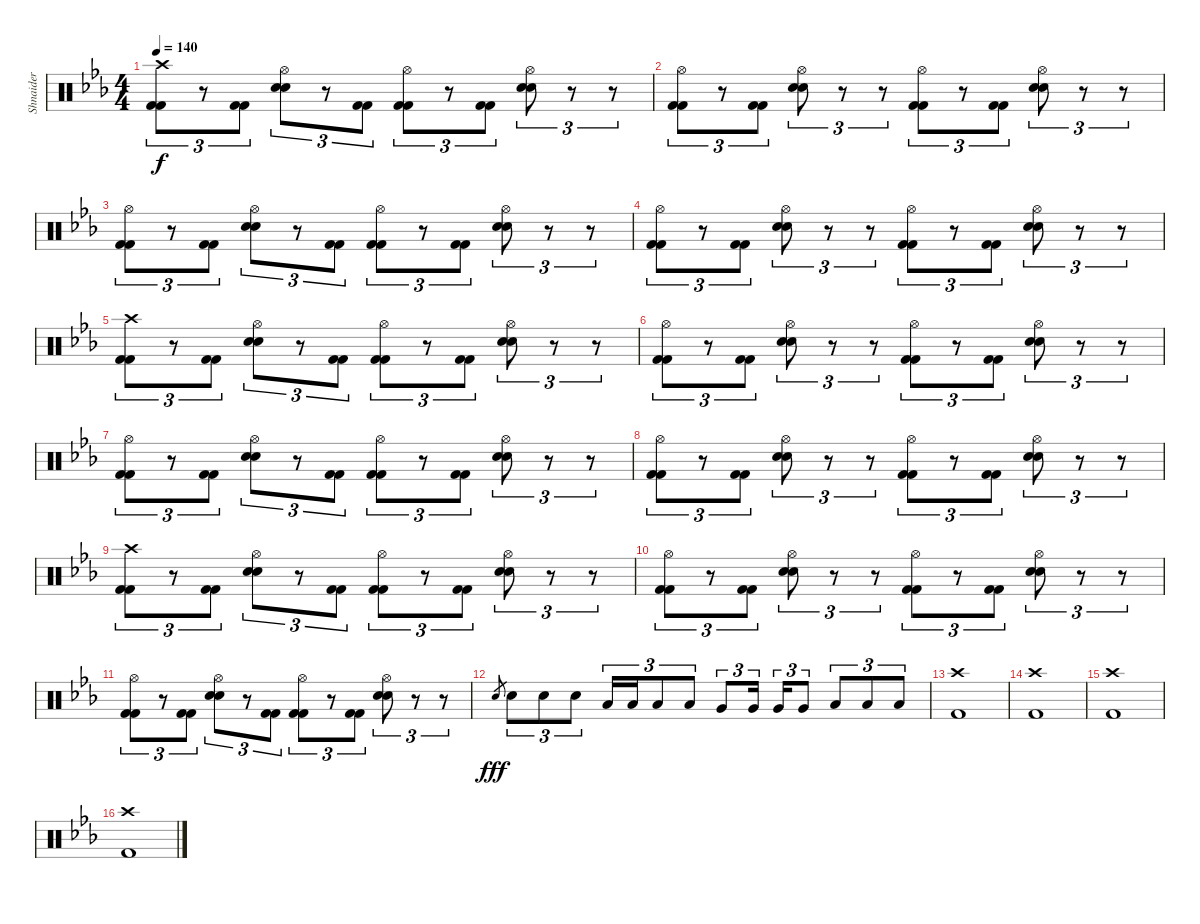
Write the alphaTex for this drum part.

\track ("Shnaider" "Shnaider") {instrument percussion}
\staff {score}
\articulation defaults
\ts (4 4)
\tempo 140
\clef neutral
\ks eb
("Kick (hit) 2" "Kick (hit) 2" "Crash high (hit)").8{tu (3 2) dy f} r.8{tu (3 2)} ("Kick (hit) 2" "Kick (hit) 2").8{tu (3 2)} ("Electric Snare (hit)" "Electric Snare (hit)" "Hi-Hat (open)").8{tu (3 2)} r.8{tu (3 2)} ("Kick (hit) 2" "Kick (hit) 2").8{tu (3 2)} ("Kick (hit) 2" "Kick (hit) 2" "Hi-Hat (open)").8{tu (3 2)} r.8{tu (3 2)} ("Kick (hit) 2" "Kick (hit) 2").8{tu (3 2)} ("Electric Snare (hit)" "Electric Snare (hit)" "Hi-Hat (open)").8{tu (3 2)} r.8{tu (3 2)} r.8{tu (3 2)} |
("Kick (hit) 2" "Kick (hit) 2" "Hi-Hat (open)").8{tu (3 2)} r.8{tu (3 2)} ("Kick (hit) 2" "Kick (hit) 2").8{tu (3 2)} ("Electric Snare (hit)" "Electric Snare (hit)" "Hi-Hat (open)").8{tu (3 2)} r.8{tu (3 2)} r.8{tu (3 2)} ("Kick (hit) 2" "Kick (hit) 2" "Hi-Hat (open)").8{tu (3 2)} r.8{tu (3 2)} ("Kick (hit) 2" "Kick (hit) 2").8{tu (3 2)} ("Electric Snare (hit)" "Electric Snare (hit)" "Hi-Hat (open)").8{tu (3 2)} r.8{tu (3 2)} r.8{tu (3 2)} |
("Kick (hit) 2" "Kick (hit) 2" "Hi-Hat (open)").8{tu (3 2)} r.8{tu (3 2)} ("Kick (hit) 2" "Kick (hit) 2").8{tu (3 2)} ("Electric Snare (hit)" "Electric Snare (hit)" "Hi-Hat (open)").8{tu (3 2)} r.8{tu (3 2)} ("Kick (hit) 2" "Kick (hit) 2").8{tu (3 2)} ("Kick (hit) 2" "Kick (hit) 2" "Hi-Hat (open)").8{tu (3 2)} r.8{tu (3 2)} ("Kick (hit) 2" "Kick (hit) 2").8{tu (3 2)} ("Electric Snare (hit)" "Electric Snare (hit)" "Hi-Hat (open)").8{tu (3 2)} r.8{tu (3 2)} r.8{tu (3 2)} |
("Kick (hit) 2" "Kick (hit) 2" "Hi-Hat (open)").8{tu (3 2)} r.8{tu (3 2)} ("Kick (hit) 2" "Kick (hit) 2").8{tu (3 2)} ("Electric Snare (hit)" "Electric Snare (hit)" "Hi-Hat (open)").8{tu (3 2)} r.8{tu (3 2)} r.8{tu (3 2)} ("Kick (hit) 2" "Kick (hit) 2" "Hi-Hat (open)").8{tu (3 2)} r.8{tu (3 2)} ("Kick (hit) 2" "Kick (hit) 2").8{tu (3 2)} ("Electric Snare (hit)" "Electric Snare (hit)" "Hi-Hat (open)").8{tu (3 2)} r.8{tu (3 2)} r.8{tu (3 2)} |
("Kick (hit) 2" "Kick (hit) 2" "Crash high (hit)").8{tu (3 2)} r.8{tu (3 2)} ("Kick (hit) 2" "Kick (hit) 2").8{tu (3 2)} ("Electric Snare (hit)" "Electric Snare (hit)" "Hi-Hat (open)").8{tu (3 2)} r.8{tu (3 2)} ("Kick (hit) 2" "Kick (hit) 2").8{tu (3 2)} ("Kick (hit) 2" "Kick (hit) 2" "Hi-Hat (open)").8{tu (3 2)} r.8{tu (3 2)} ("Kick (hit) 2" "Kick (hit) 2").8{tu (3 2)} ("Electric Snare (hit)" "Electric Snare (hit)" "Hi-Hat (open)").8{tu (3 2)} r.8{tu (3 2)} r.8{tu (3 2)} |
("Kick (hit) 2" "Kick (hit) 2" "Hi-Hat (open)").8{tu (3 2)} r.8{tu (3 2)} ("Kick (hit) 2" "Kick (hit) 2").8{tu (3 2)} ("Electric Snare (hit)" "Electric Snare (hit)" "Hi-Hat (open)").8{tu (3 2)} r.8{tu (3 2)} r.8{tu (3 2)} ("Kick (hit) 2" "Kick (hit) 2" "Hi-Hat (open)").8{tu (3 2)} r.8{tu (3 2)} ("Kick (hit) 2" "Kick (hit) 2").8{tu (3 2)} ("Electric Snare (hit)" "Electric Snare (hit)" "Hi-Hat (open)").8{tu (3 2)} r.8{tu (3 2)} r.8{tu (3 2)} |
("Kick (hit) 2" "Kick (hit) 2" "Hi-Hat (open)").8{tu (3 2)} r.8{tu (3 2)} ("Kick (hit) 2" "Kick (hit) 2").8{tu (3 2)} ("Electric Snare (hit)" "Electric Snare (hit)" "Hi-Hat (open)").8{tu (3 2)} r.8{tu (3 2)} ("Kick (hit) 2" "Kick (hit) 2").8{tu (3 2)} ("Kick (hit) 2" "Kick (hit) 2" "Hi-Hat (open)").8{tu (3 2)} r.8{tu (3 2)} ("Kick (hit) 2" "Kick (hit) 2").8{tu (3 2)} ("Electric Snare (hit)" "Electric Snare (hit)" "Hi-Hat (open)").8{tu (3 2)} r.8{tu (3 2)} r.8{tu (3 2)} |
("Kick (hit) 2" "Kick (hit) 2" "Hi-Hat (open)").8{tu (3 2)} r.8{tu (3 2)} ("Kick (hit) 2" "Kick (hit) 2").8{tu (3 2)} ("Electric Snare (hit)" "Electric Snare (hit)" "Hi-Hat (open)").8{tu (3 2)} r.8{tu (3 2)} r.8{tu (3 2)} ("Kick (hit) 2" "Kick (hit) 2" "Hi-Hat (open)").8{tu (3 2)} r.8{tu (3 2)} ("Kick (hit) 2" "Kick (hit) 2").8{tu (3 2)} ("Electric Snare (hit)" "Electric Snare (hit)" "Hi-Hat (open)").8{tu (3 2)} r.8{tu (3 2)} r.8{tu (3 2)} |
("Kick (hit) 2" "Kick (hit) 2" "Crash high (hit)").8{tu (3 2)} r.8{tu (3 2)} ("Kick (hit) 2" "Kick (hit) 2").8{tu (3 2)} ("Electric Snare (hit)" "Electric Snare (hit)" "Hi-Hat (open)").8{tu (3 2)} r.8{tu (3 2)} ("Kick (hit) 2" "Kick (hit) 2").8{tu (3 2)} ("Kick (hit) 2" "Kick (hit) 2" "Hi-Hat (open)").8{tu (3 2)} r.8{tu (3 2)} ("Kick (hit) 2" "Kick (hit) 2").8{tu (3 2)} ("Electric Snare (hit)" "Electric Snare (hit)" "Hi-Hat (open)").8{tu (3 2)} r.8{tu (3 2)} r.8{tu (3 2)} |
("Kick (hit) 2" "Kick (hit) 2" "Hi-Hat (open)").8{tu (3 2)} r.8{tu (3 2)} ("Kick (hit) 2" "Kick (hit) 2").8{tu (3 2)} ("Electric Snare (hit)" "Electric Snare (hit)" "Hi-Hat (open)").8{tu (3 2)} r.8{tu (3 2)} r.8{tu (3 2)} ("Kick (hit) 2" "Kick (hit) 2" "Hi-Hat (open)").8{tu (3 2)} r.8{tu (3 2)} ("Kick (hit) 2" "Kick (hit) 2").8{tu (3 2)} ("Electric Snare (hit)" "Electric Snare (hit)" "Hi-Hat (open)").8{tu (3 2)} r.8{tu (3 2)} r.8{tu (3 2)} |
("Kick (hit) 2" "Kick (hit) 2" "Hi-Hat (open)").8{tu (3 2)} r.8{tu (3 2)} ("Kick (hit) 2" "Kick (hit) 2").8{tu (3 2)} ("Electric Snare (hit)" "Electric Snare (hit)" "Hi-Hat (open)").8{tu (3 2)} r.8{tu (3 2)} ("Kick (hit) 2" "Kick (hit) 2").8{tu (3 2)} ("Kick (hit) 2" "Kick (hit) 2" "Hi-Hat (open)").8{tu (3 2)} r.8{tu (3 2)} ("Kick (hit) 2" "Kick (hit) 2").8{tu (3 2)} ("Electric Snare (hit)" "Electric Snare (hit)" "Hi-Hat (open)").8{tu (3 2)} r.8{tu (3 2)} r.8{tu (3 2)} |
"Snare (hit) 2".8{gr dy fff} "Snare (hit) 2".8{tu (3 2)} "Snare (hit) 2".8{tu (3 2)} "Snare (hit) 2".8{tu (3 2)} "Low Tom (hit)".16{tu (3 2)} "Low Tom (hit)".16{tu (3 2)} "Low Tom (hit)".8{tu (3 2)} "Low Tom (hit)".8{tu (3 2)} "Very Low Tom (hit)".8{tu (3 2)} "Very Low Tom (hit)".16{tu (3 2) beam splitsecondary} "Very Low Tom (hit)".16{tu (3 2)} "Very Low Tom (hit)".8{tu (3 2)} "Low Floor Tom (hit)".8{tu (3 2)} "Low Floor Tom (hit)".8{tu (3 2)} "Low Floor Tom (hit)".8{tu (3 2)} |
("Crash high (hit)" "Kick (hit) 2").1 |
("Crash high (hit)" "Kick (hit) 2").1 |
("Crash high (hit)" "Kick (hit) 2").1 |
("Crash high (hit)" "Kick (hit) 2").1
